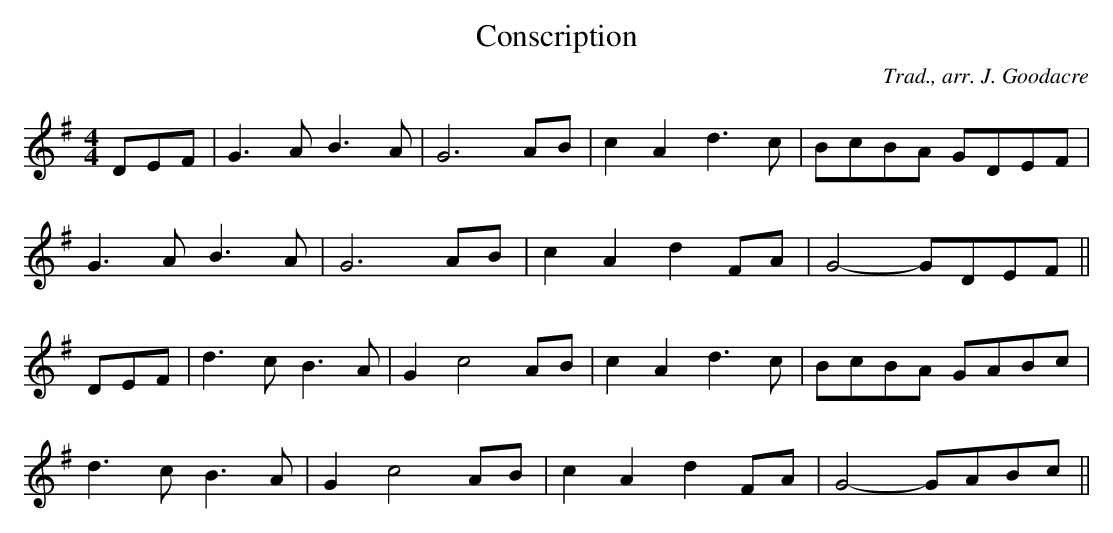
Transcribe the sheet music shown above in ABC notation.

X:1
T:Conscription
C:Trad., arr. J. Goodacre
M:4/4
L:1/8
K:G
DEF|G3A B3A|G6AB|c2A2 d3c|BcBA GDEF|!
G3A B3A|G6AB|c2A2 d2FA|G4 -GDEF||!
DEF|d3c B3A|G2c4AB|c2A2 d3c|BcBA GABc|!
d3c B3A|G2c4AB|c2A2 d2FA|G4 -GABc||!
